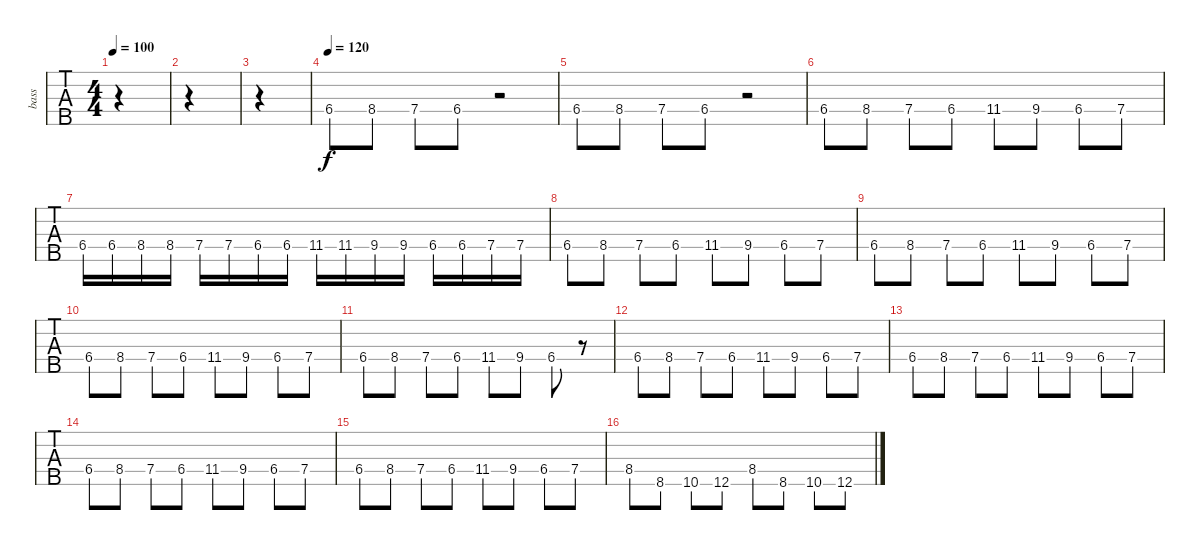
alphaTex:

\track ("bass" "bass") {instrument slapbass1}
\staff {tabs}
\tuning (Gb2 Db2 Ab1 Eb1 Bb0) {hide}
\ts (4 4)
\tempo 100
\clef f4
\ks c
|
|
|
\tempo 120
6.4.8 8.4.8 7.4.8 6.4.8 r.2 |
6.4.8 8.4.8 7.4.8 6.4.8 r.2 |
6.4.8 8.4.8 7.4.8 6.4.8 11.4.8 9.4.8 6.4.8 7.4.8 |
6.4.16 6.4.16 8.4.16 8.4.16 7.4.16 7.4.16 6.4.16 6.4.16 11.4.16 11.4.16 9.4.16 9.4.16 6.4.16 6.4.16 7.4.16 7.4.16 |
6.4.8 8.4.8 7.4.8 6.4.8 11.4.8 9.4.8 6.4.8 7.4.8 |
6.4.8 8.4.8 7.4.8 6.4.8 11.4.8 9.4.8 6.4.8 7.4.8 |
6.4.8 8.4.8 7.4.8 6.4.8 11.4.8 9.4.8 6.4.8 7.4.8 |
6.4.8 8.4.8 7.4.8 6.4.8 11.4.8 9.4.8 6.4.8 r.8 |
6.4.8 8.4.8 7.4.8 6.4.8 11.4.8 9.4.8 6.4.8 7.4.8 |
6.4.8 8.4.8 7.4.8 6.4.8 11.4.8 9.4.8 6.4.8 7.4.8 |
6.4.8 8.4.8 7.4.8 6.4.8 11.4.8 9.4.8 6.4.8 7.4.8 |
6.4.8 8.4.8 7.4.8 6.4.8 11.4.8 9.4.8 6.4.8 7.4.8 |
8.4.8 8.5.8 10.5.8 12.5.8 8.4.8 8.5.8 10.5.8 12.5.8
